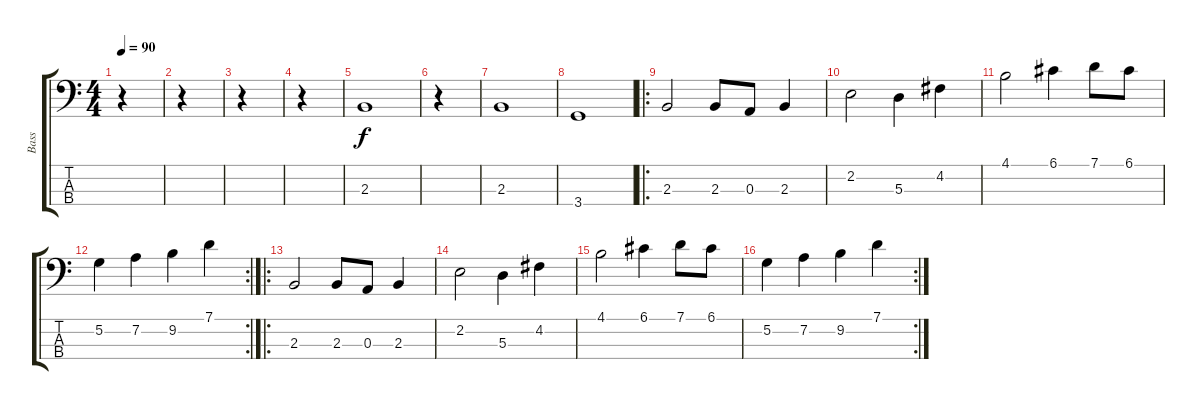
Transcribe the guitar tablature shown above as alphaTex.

\track ("Bass" "Bass") {instrument fretlessbass}
\staff {score tabs}
\tuning (G2 D2 A1 E1) {hide}
\ts (4 4)
\tempo 90
\clef f4
\ks c
r.4{dy f instrument fretlessbass} |
r.4 |
r.4 |
r.4 |
2.3.1 |
r.4 |
2.3.1 |
3.4.1 |
\ro
2.3.2 2.3.8 0.3.8 2.3.4 |
2.2.2 5.3.4 4.2.4 |
4.1.2 6.1.4 7.1.8 6.1.8 |
\rc 2
5.2.4 7.2.4 9.2.4 7.1.4 |
\ro
2.3.2 2.3.8 0.3.8 2.3.4 |
2.2.2 5.3.4 4.2.4 |
4.1.2 6.1.4 7.1.8 6.1.8 |
\rc 2
5.2.4 7.2.4 9.2.4 7.1.4
